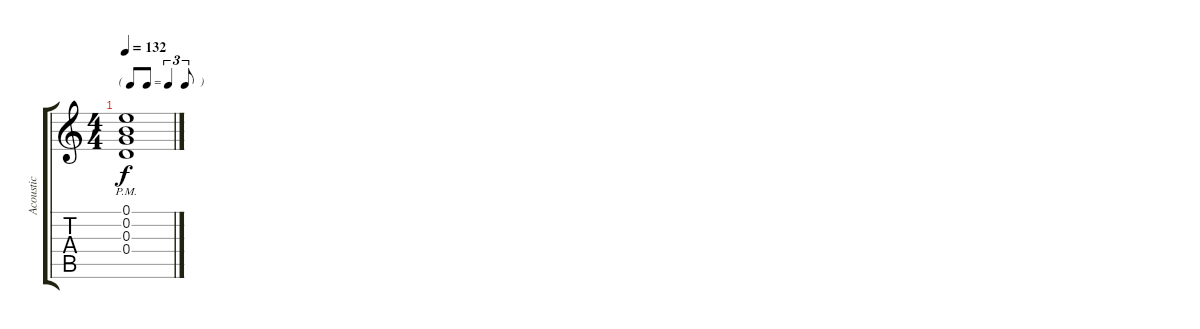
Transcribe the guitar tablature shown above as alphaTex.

\track ("Acoustic" "Acoustic") {instrument acousticguitarsteel}
\staff {score tabs}
\tuning (E4 B3 G3 D3 A2 E2) {hide}
\ts (4 4)
\tf triplet8th
\tempo 132
\clef g2
\ks c
(0.1{pm} 0.2{pm} 0.3{pm} 0.4{pm}).1{dy f}
